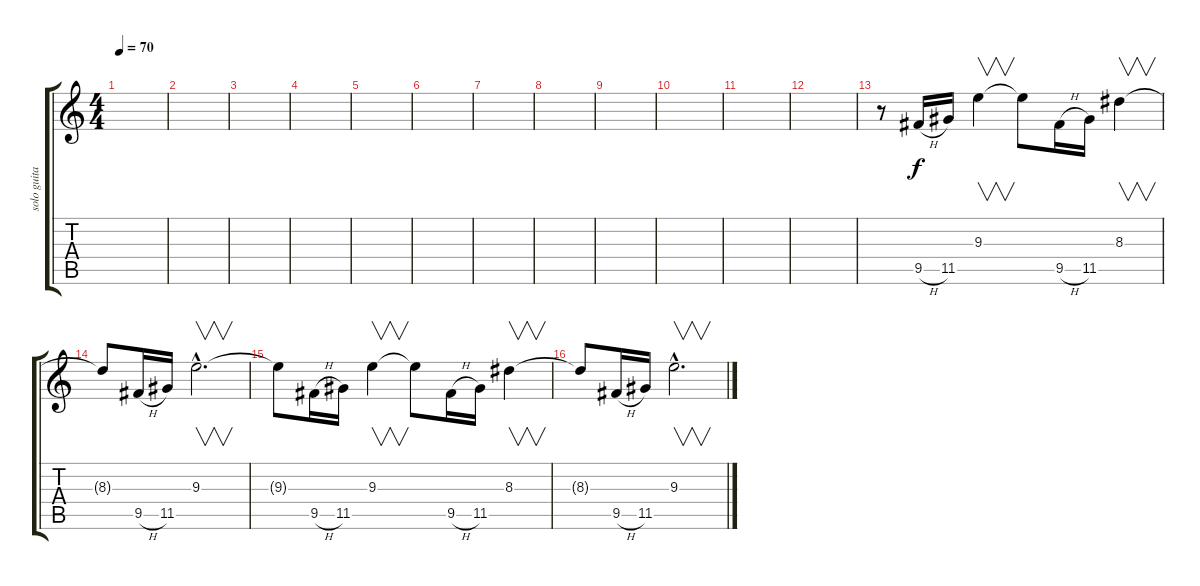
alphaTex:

\track ("solo guitar" "solo guita") {instrument distortionguitar}
\staff {score tabs}
\tuning (E4 B3 G3 D3 A2 E2) {hide}
\ts (4 4)
\tempo 70
\clef g2
\ks c
|
|
|
|
|
|
|
|
|
|
|
|
r.8 9.5{h}.16 11.5.16 9.3.4{v} 9.3{t}.8 9.5{h}.16 11.5.16 8.3.4{v} |
8.3{t}.8 9.5{h}.16 11.5.16 9.3{hac}.2{v d} |
9.3{t}.8 9.5{h}.16 11.5.16 9.3.4{v} 9.3{t}.8 9.5{h}.16 11.5.16 8.3.4{v} |
8.3{t}.8 9.5{h}.16 11.5.16 9.3{hac}.2{v d}
